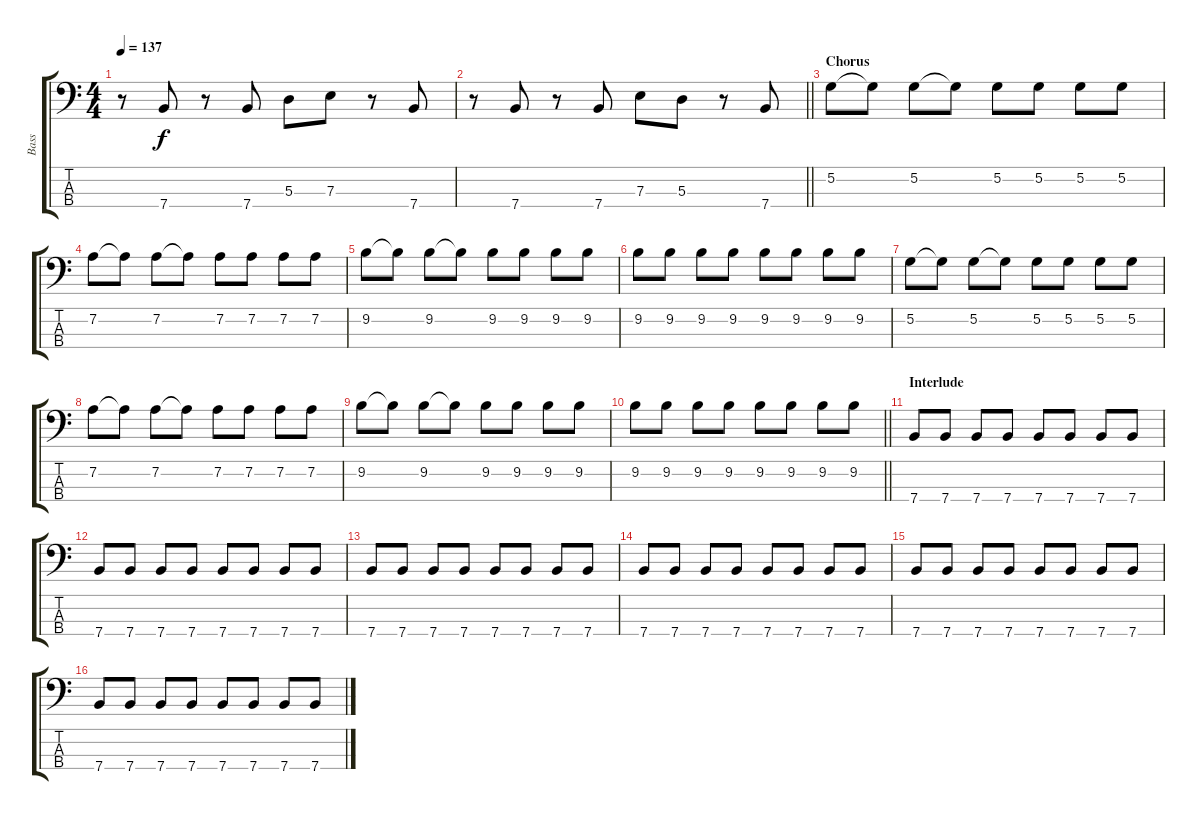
\track ("Bass" "Bass") {instrument electricbassfinger}
\staff {score tabs}
\tuning (G2 D2 A1 E1) {hide}
\ts (4 4)
\tempo 137
\clef f4
\ks c
r.8{dy f} 7.4.8 r.8 7.4.8 5.3.8 7.3.8 r.8 7.4.8 |
\barLineRight lightlight
r.8 7.4.8 r.8 7.4.8 7.3.8 5.3.8 r.8 7.4.8 |
\section ("" "Chorus")
5.2.8 5.2{t}.8 5.2.8 5.2{t}.8 5.2.8 5.2.8 5.2.8 5.2.8 |
7.2.8 7.2{t}.8 7.2.8 7.2{t}.8 7.2.8 7.2.8 7.2.8 7.2.8 |
9.2.8 9.2{t}.8 9.2.8 9.2{t}.8 9.2.8 9.2.8 9.2.8 9.2.8 |
9.2.8 9.2.8 9.2.8 9.2.8 9.2.8 9.2.8 9.2.8 9.2.8 |
5.2.8 5.2{t}.8 5.2.8 5.2{t}.8 5.2.8 5.2.8 5.2.8 5.2.8 |
7.2.8 7.2{t}.8 7.2.8 7.2{t}.8 7.2.8 7.2.8 7.2.8 7.2.8 |
9.2.8 9.2{t}.8 9.2.8 9.2{t}.8 9.2.8 9.2.8 9.2.8 9.2.8 |
\barLineRight lightlight
9.2.8 9.2.8 9.2.8 9.2.8 9.2.8 9.2.8 9.2.8 9.2.8 |
\section ("" "Interlude")
7.4.8 7.4.8 7.4.8 7.4.8 7.4.8 7.4.8 7.4.8 7.4.8 |
7.4.8 7.4.8 7.4.8 7.4.8 7.4.8 7.4.8 7.4.8 7.4.8 |
7.4.8 7.4.8 7.4.8 7.4.8 7.4.8 7.4.8 7.4.8 7.4.8 |
7.4.8 7.4.8 7.4.8 7.4.8 7.4.8 7.4.8 7.4.8 7.4.8 |
7.4.8 7.4.8 7.4.8 7.4.8 7.4.8 7.4.8 7.4.8 7.4.8 |
7.4.8 7.4.8 7.4.8 7.4.8 7.4.8 7.4.8 7.4.8 7.4.8
